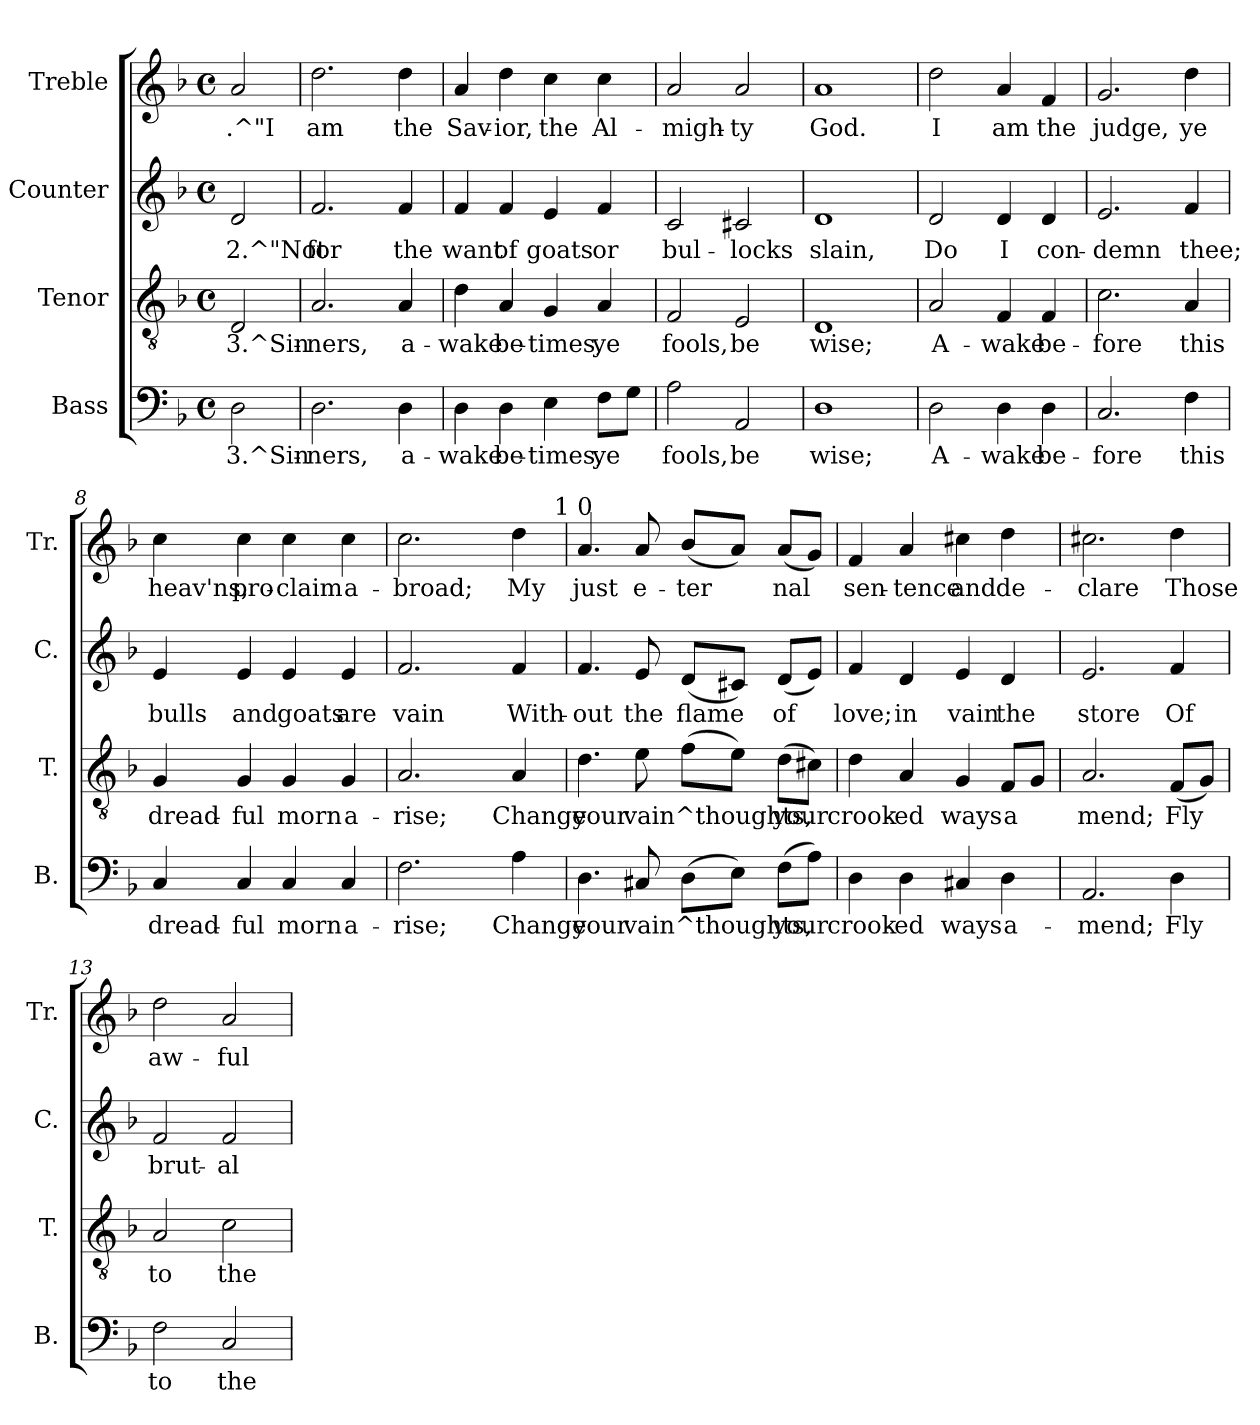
**kern	**text	**kern	**text	**kern	**text	**kern	**text
*part4	*part4	*part3	*part3	*part2	*part2	*part1	*part1
*staff4	*staff4	*staff3	*staff3	*staff2	*staff2	*staff1	*staff1
*I"Bass	*	*I"Tenor	*	*I"Counter	*	*I"Treble	*
*I'B.	*	*I'T.	*	*I'C.	*	*I'Tr.	*
!!LO:PB:g=z
*stria5	*	*stria5	*	*stria5	*	*stria5	*
*clefF4	*	*clefGv2	*	*clefG2	*	*clefG2	*
*k[b-]	*	*k[b-]	*	*k[b-]	*	*k[b-]	*
*F:	*	*F:	*	*F:	*	*F:	*
*M4/4	*	*M4/4	*	*M4/4	*	*M4/4	*
*met(c)	*	*met(c)	*	*met(c)	*	*met(c)	*
=1	=1	=1	=1	=1	=1	=1	=1
!	!LO:LY:a:rj	!	!LO:LY:b:rj	!	!LO:LY:b:rj	!	!LO:LY:b:rj
2D\	3.^Sin-	2D/	3.^Sin-	2d/	2.^"Not	2a/	.^"I
=2	=2	=2	=2	=2	=2	=2	=2
!	!LO:LY:a:rj	!	!LO:LY:b:rj	!	!LO:LY:b:rj	!	!LO:LY:b:rj
2.D\	-ners,	2.A/	-ners,	2.f/	for	2.dd\	am
!	!LO:LY:a:rj	!	!LO:LY:b:rj	!	!LO:LY:b:rj	!	!LO:LY:b:rj
4D\	a-	4A/	a-	4f/	the	4dd\	the
=3	=3	=3	=3	=3	=3	=3	=3
!	!LO:LY:a:rj	!	!LO:LY:b:rj	!	!LO:LY:b:rj	!	!LO:LY:b:rj
4D\	-wake	4d\	-wake	4f/	want	4a/	Sav-
!	!LO:LY:a:rj	!	!LO:LY:b:rj	!	!LO:LY:b:rj	!	!LO:LY:b:rj
4D\	be-	4A/	be-	4f/	of	4dd\	-ior,
!	!LO:LY:a:rj	!	!LO:LY:b:rj	!	!LO:LY:b:rj	!	!LO:LY:b:rj
4E\	-times,	4G/	-times,	4e/	goats	4cc\	the
!	!LO:LY:a:rj	!	!LO:LY:b:rj	!	!LO:LY:b:rj	!	!LO:LY:b:rj
8F\L	ye	4A/	ye	4f/	or	4cc\	Al-
!	!LO:LY:a:rj	!	!	!	!	!	!
8G\J	.	.	.	.	.	.	.
=4	=4	=4	=4	=4	=4	=4	=4
!	!LO:LY:a:rj	!	!LO:LY:b:rj	!	!LO:LY:b:rj	!	!LO:LY:b:rj
2A\	fools,	2F/	fools,	2c/	bul-	2a/	-migh-
!	!LO:LY:a:rj	!	!LO:LY:b:rj	!	!LO:LY:b:rj	!	!LO:LY:b:rj
2AA/	be	2E/	be	2c#X/	-locks	2a/	-ty
=5	=5	=5	=5	=5	=5	=5	=5
!	!LO:LY:a:rj	!	!LO:LY:b:rj	!	!LO:LY:b:rj	!	!LO:LY:b:rj
1D	wise;	1D	wise;	1d	slain,	1a	God.
=6	=6	=6	=6	=6	=6	=6	=6
!	!LO:LY:a:rj	!	!LO:LY:b:rj	!	!LO:LY:b:rj	!	!LO:LY:b:rj
2D\	A-	2A/	A-	2d/	Do	2dd\	I
!	!LO:LY:a:rj	!	!LO:LY:b:rj	!	!LO:LY:b:rj	!	!LO:LY:b:rj
4D\	-wake	4F/	-wake	4d/	I	4a/	am
!	!LO:LY:a:rj	!	!LO:LY:b:rj	!	!LO:LY:b:rj	!	!LO:LY:b:rj
4D\	be-	4F/	be-	4d/	con-	4f/	the
=7	=7	=7	=7	=7	=7	=7	=7
!	!LO:LY:a:rj	!	!LO:LY:b:rj	!	!LO:LY:b:rj	!	!LO:LY:b:rj
2.C/	-fore	2.c\	-fore	2.e/	-demn	2.g/	judge,
!	!LO:LY:a:rj	!	!LO:LY:b:rj	!	!LO:LY:b:rj	!	!LO:LY:b:rj
4F\	this	4A/	this	4f/	thee;	4dd\	ye
!!LO:LB:g=z
=8	=8	=8	=8	=8	=8	=8	=8
!	!LO:LY:a:rj	!	!LO:LY:b:rj	!	!LO:LY:b:rj	!	!LO:LY:b:rj
4C/	dread-	4G/	dread-	4e/	bulls	4cc\	heav'ns,
!	!LO:LY:a:rj	!	!LO:LY:b:rj	!	!LO:LY:b:rj	!	!LO:LY:b:rj
4C/	-ful	4G/	-ful	4e/	and	4cc\	pro-
!	!LO:LY:a:rj	!	!LO:LY:b:rj	!	!LO:LY:b:rj	!	!LO:LY:b:rj
4C/	morn	4G/	morn	4e/	goats	4cc\	-claim
!	!LO:LY:a:rj	!	!LO:LY:b:rj	!	!LO:LY:b:rj	!	!LO:LY:b:rj
4C/	a-	4G/	a-	4e/	are	4cc\	a-
=9	=9	=9	=9	=9	=9	=9	=9
!	!LO:LY:a:rj	!	!LO:LY:b:rj	!	!LO:LY:b:rj	!	!LO:LY:b:rj
*	*	*	*	*	*	*^	*
2.F\	-rise;	2.A/	-rise;	2.f/	vain	2.cc\	2ryy	-broad;
.	.	.	.	.	.	.	4...ryy	.
!	!LO:LY:a:rj	!	!LO:LY:b:rj	!	!LO:LY:b:rj	!	!	!LO:LY:b:rj
4A\	Change	4A/	Change	4f/	With-	4dd\	.	My
!	!	!	!	!	!	!	!LO:TX:a:t=1 0	!
.	.	.	.	.	.	.	32ryy	.
=10	=10	=10	=10	=10	=10	=10	=10	=10
!	!LO:LY:a:rj	!	!LO:LY:b:rj	!	!LO:LY:b:rj	!	!	!LO:LY:b:rj
*	*	*	*	*	*	*v	*v	*
4.D\	your	4.d\	your	4.f/	-out	4.a/	just
!	!LO:LY:a:rj	!	!LO:LY:b:rj	!	!LO:LY:b:rj	!	!LO:LY:b:rj
8C#X/	vain^thoughts,	8e\	vain^thoughts,	8e/	the	8a/	e-
!	!LO:LY:a:rj	!	!LO:LY:b:rj	!	!LO:LY:b:rj	!	!LO:LY:b:rj
(>8D\L	.	(>8f\L	.	(<8d/L	flame	(<8b-/L	-ter-
!	!LO:LY:a:rj	!	!LO:LY:b:rj	!	!LO:LY:b:rj	!	!LO:LY:b:rj
8E\J)	.	8e\J)	.	8c#X/J)	.	8a/J)	--
!	!LO:LY:a:rj	!	!LO:LY:b:rj	!	!LO:LY:b:rj	!	!LO:LY:b:rj
(>8F\L	your	(>8d\L	your	(<8d/L	of	(<8a/L	-nal
!	!LO:LY:a:rj	!	!LO:LY:b:rj	!	!LO:LY:b:rj	!	!LO:LY:b:rj
8A\J)	.	8c#X\J)	.	8e/J)	.	8g/J)	.
=11	=11	=11	=11	=11	=11	=11	=11
!	!LO:LY:a:rj	!	!LO:LY:b:rj	!	!LO:LY:b:rj	!	!LO:LY:b:rj
4D\	crook-	4d\	crook-	4f/	love;	4f/	sen-
!	!LO:LY:a:rj	!	!LO:LY:b:rj	!	!LO:LY:b:rj	!	!LO:LY:b:rj
4D\	-ed	4A/	-ed	4d/	in	4a/	-tence
!	!LO:LY:a:rj	!	!LO:LY:b:rj	!	!LO:LY:b:rj	!	!LO:LY:b:rj
4C#X/	ways	4G/	ways	4e/	vain	4cc#X\	and
!	!LO:LY:a:rj	!	!LO:LY:b:rj	!	!LO:LY:b:rj	!	!LO:LY:b:rj
4D\	a-	8F/L	a-	4d/	the	4dd\	de-
!	!	!	!LO:LY:b:rj	!	!	!	!
.	.	8G/J	--	.	.	.	.
=12	=12	=12	=12	=12	=12	=12	=12
!	!LO:LY:a:rj	!	!LO:LY:b:rj	!	!LO:LY:b:rj	!	!LO:LY:b:rj
2.AA/	-mend;	2.A/	-mend;	2.e/	store	2.cc#X\	-clare
!	!LO:LY:a:rj	!	!LO:LY:b:rj	!	!LO:LY:b:rj	!	!LO:LY:b:rj
4D\	Fly	(<8F/L	Fly	4f/	Of	4dd\	Those
!	!	!	!LO:LY:b:rj	!	!	!	!
.	.	8G/J)	.	.	.	.	.
!!LO:PB:g=z
=13	=13	=13	=13	=13	=13	=13	=13
!	!LO:LY:a:rj	!	!LO:LY:b:rj	!	!LO:LY:b:rj	!	!LO:LY:b:rj
2F\	to	2A/	to	2f/	brut-	2dd\	aw-
!	!LO:LY:a:rj	!	!LO:LY:b:rj	!	!LO:LY:b:rj	!	!LO:LY:b:rj
2C/	the	2c\	the	2f/	-al	2a/	-ful
=	=	=	=	=	=	=	=
*-	*-	*-	*-	*-	*-	*-	*-
